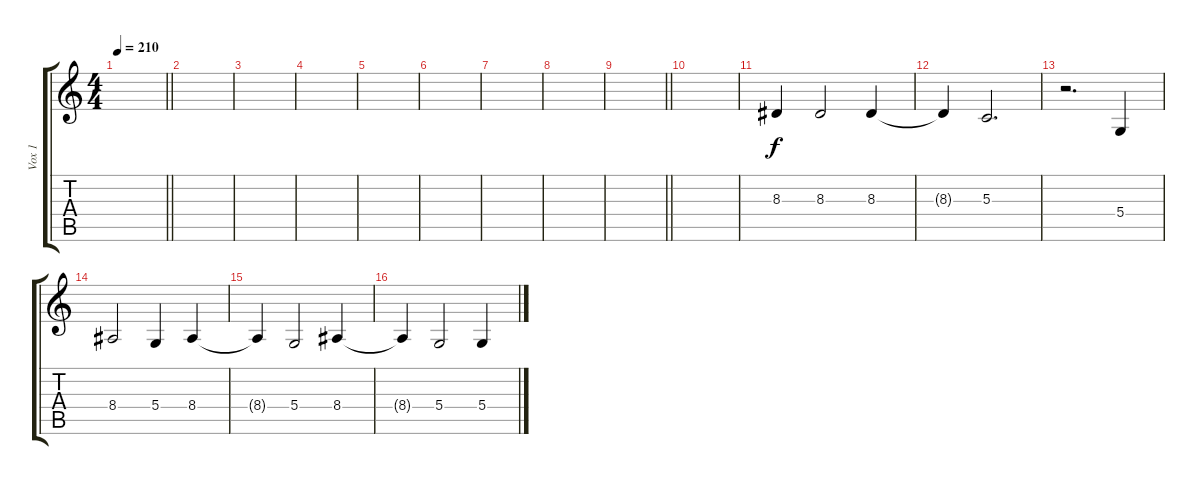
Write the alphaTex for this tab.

\track ("Vox 1" "Vox 1") {instrument viola}
\staff {score tabs}
\tuning (E4 B3 G3 D3 A2 E2) {hide}
\ts (4 4)
\tempo 210
\clef g2
\barLineRight lightlight
\ks c
|
\section ("" " ")
|
|
|
|
|
|
|
\barLineRight lightlight
|
\section ("" " ")
|
8.3.4 8.3.2 8.3.4 |
8.3{t}.4 5.3.2{d} |
r.2{d} 5.4.4 |
8.4.2 5.4.4 8.4.4 |
8.4{t}.4 5.4.2 8.4.4 |
8.4{t}.4 5.4.2 5.4.4
